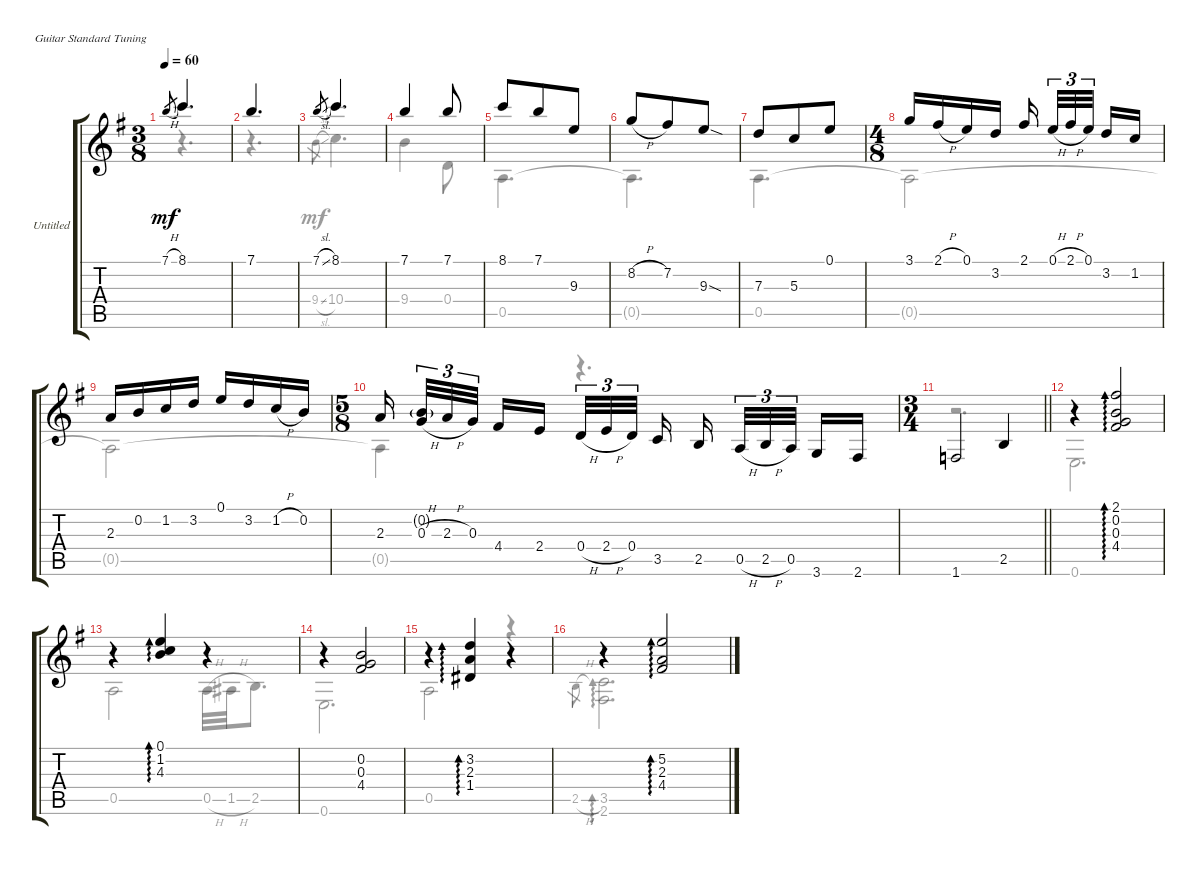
\bracketExtendMode groupsimilarinstruments
\firstSystemTrackNameOrientation horizontal
\otherSystemsTrackNameOrientation horizontal
\track ("Untitled" "Untitled") {instrument acousticguitarnylon}
\staff {score tabs}
\tuning (E4 B3 G3 D3 A2 E2)
\voice
\ts (3 8)
\tempo 60
\clef g2
\ks eminor
7.1{h}.8{gr dy mf instrument acousticguitarnylon} 8.1.4{d} |
7.1.4{d} |
7.1{sl}.8{gr} 8.1.4{d} |
7.1.4 7.1.8 |
8.1.8 7.1.8 9.3.8 |
8.2{h}.8 7.2.8 9.3{sod}.8 |
7.3.8 5.3.8 0.1.8 |
\ts (4 8)
3.1.16 2.1{h}.16 0.1.16 3.2.16 2.1.16 0.1{h}.32{tu (3 2)} 2.1{h}.32{tu (3 2)} 0.1.32{tu (3 2)} 3.2.16 1.2.16 |
2.3.16 0.2.16 1.2.16 3.2.16 0.1.16 3.2.16 1.2{h}.16 0.2.16 |
\ts (5 8)
2.3.16 (0.2{g} 0.3{h}).32{tu (3 2)} 2.3{h}.32{tu (3 2)} 0.3.32{tu (3 2)} 4.4.16 2.4.16 0.4{h}.32{tu (3 2)} 2.4{h}.32{tu (3 2)} 0.4.32{tu (3 2)} 3.5.16 2.5.16 0.5{h}.32{tu (3 2)} 2.5{h}.32{tu (3 2)} 0.5.32{tu (3 2)} 3.6.16 2.6.16 |
\ts (3 4)
\barLineRight lightlight
1.6.2 2.5.4 |
r.4 (2.1 0.2 0.3 4.4).2{ad 0} |
r.4 (0.1 1.2 4.3).4{ad 0} r.4 |
r.4 (0.2 0.3 4.4).2 |
r.4 (3.2 2.3 1.4).4{ad 0} r.4 |
r.4{ad 0} (5.2 2.3 4.4).2{ad 0}
\voice
\clef g2
\ottava regular
\simile none
\ks eminor
r.4{d dy mf} |
r.4{d} |
9.4{sl}.8{gr} 10.4.4{d} |
9.4.4 0.4.8 |
0.5.4{d} |
0.5{t}.4{d} |
0.5.4{d} |
0.5{t}.2 |
0.5{t}.2 |
0.5{t}.4 r.4{d} |
\barLineRight lightlight
r.2{d} |
0.6.2{d} |
0.5.2 0.5{h}.32 1.5{h}.32 2.5.8{d} |
0.6.2{d} |
0.5.2 r.4 |
2.5{h}.8{gr} (3.5 2.6).2{d ad 0}
